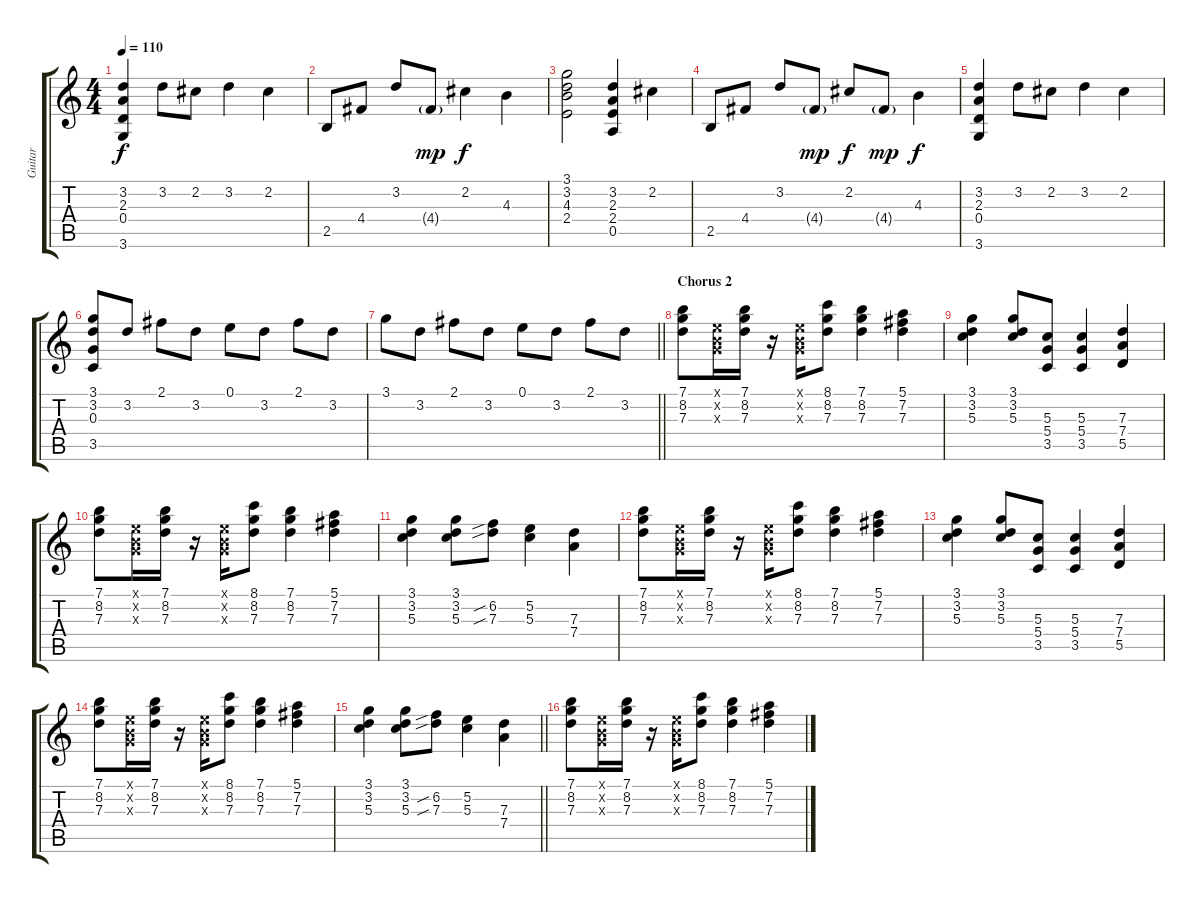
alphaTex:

\track ("Guitar " "Guitar ") {instrument overdrivenguitar}
\staff {score tabs}
\tuning (E4 B3 G3 D3 A2 E2) {hide}
\ts (4 4)
\tempo 110
\clef g2
\ks c
(3.2 2.3 0.4 3.6).4{dy f} 3.2.8 2.2.8 3.2.4 2.2.4 |
2.5.8 4.4.8 3.2.8 4.4{g}.8{dy mp} 2.2.4{dy f} 4.3.4 |
(3.1 3.2 4.3 2.4).2 (3.2 2.3 2.4 0.5).4 2.2.4 |
2.5.8 4.4.8 3.2.8 4.4{g}.8{dy mp} 2.2.8{dy f} 4.4{g}.8{dy mp} 4.3.4{dy f} |
(3.2 2.3 0.4 3.6).4 3.2.8 2.2.8 3.2.4 2.2.4 |
(3.1 3.2 0.3 3.5).8 3.2.8 2.1.8 3.2.8 0.1.8 3.2.8 2.1.8 3.2.8 |
\barLineRight lightlight
3.1.8 3.2.8 2.1.8 3.2.8 0.1.8 3.2.8 2.1.8 3.2.8 |
\section ("" "Chorus 2")
(7.1 8.2 7.3).8 (0.1{x} 0.2{x} 0.3{x}).16 (7.1 8.2 7.3).16 r.16 (0.1{x} 0.2{x} 0.3{x}).16 (8.1 8.2 7.3).8 (7.1 8.2 7.3).4 (5.1 7.2 7.3).4 |
(3.1 3.2 5.3).4 (3.1 3.2 5.3).8 (5.3 5.4 3.5).8 (5.3 5.4 3.5).4 (7.3 7.4 5.5).4 |
(7.1 8.2 7.3).8 (0.1{x} 0.2{x} 0.3{x}).16 (7.1 8.2 7.3).16 r.16 (0.1{x} 0.2{x} 0.3{x}).16 (8.1 8.2 7.3).8 (7.1 8.2 7.3).4 (5.1 7.2 7.3).4 |
(3.1 3.2 5.3).4 (3.1 3.2 5.3).8 (6.2{sib} 7.3{sib}).8 (5.2 5.3).4 (7.3 7.4).4 |
(7.1 8.2 7.3).8 (0.1{x} 0.2{x} 0.3{x}).16 (7.1 8.2 7.3).16 r.16 (0.1{x} 0.2{x} 0.3{x}).16 (8.1 8.2 7.3).8 (7.1 8.2 7.3).4 (5.1 7.2 7.3).4 |
(3.1 3.2 5.3).4 (3.1 3.2 5.3).8 (5.3 5.4 3.5).8 (5.3 5.4 3.5).4 (7.3 7.4 5.5).4 |
(7.1 8.2 7.3).8 (0.1{x} 0.2{x} 0.3{x}).16 (7.1 8.2 7.3).16 r.16 (0.1{x} 0.2{x} 0.3{x}).16 (8.1 8.2 7.3).8 (7.1 8.2 7.3).4 (5.1 7.2 7.3).4 |
\barLineRight lightlight
(3.1 3.2 5.3).4 (3.1 3.2 5.3).8 (6.2{sib} 7.3{sib}).8 (5.2 5.3).4 (7.3 7.4).4 |
(7.1 8.2 7.3).8 (0.1{x} 0.2{x} 0.3{x}).16 (7.1 8.2 7.3).16 r.16 (0.1{x} 0.2{x} 0.3{x}).16 (8.1 8.2 7.3).8 (7.1 8.2 7.3).4 (5.1 7.2 7.3).4
